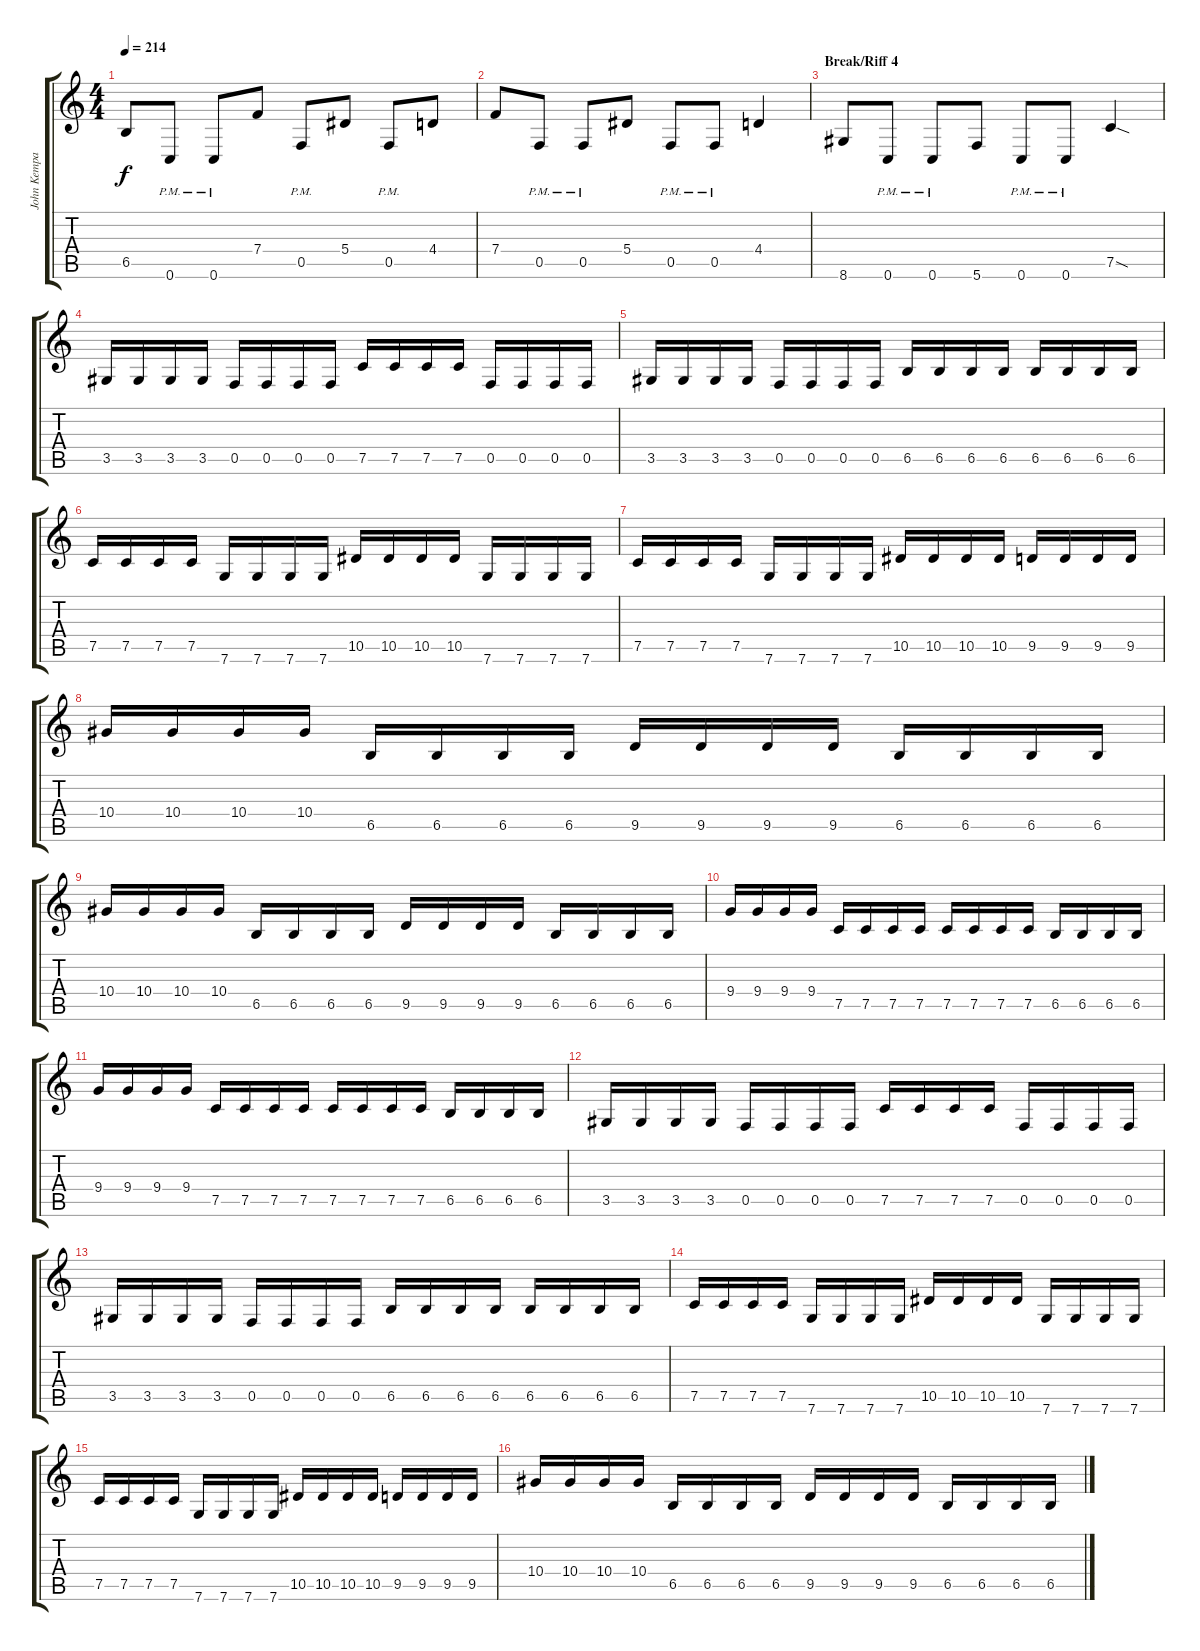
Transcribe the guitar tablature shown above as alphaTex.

\track ("John Kempainen (Guitar)" "John Kempa") {instrument distortionguitar}
\staff {score tabs}
\tuning (C4 G3 Eb3 Bb2 F2 C2) {hide}
\ts (4 4)
\tempo 214
\clef g2
\ks c
6.5.8{dy f} 0.6{pm}.8 0.6{pm}.8 7.4.8 0.5{pm}.8 5.4.8 0.5{pm}.8 4.4.8 |
7.4.8 0.5{pm}.8 0.5{pm}.8 5.4.8 0.5{pm}.8 0.5{pm}.8 4.4.4 |
\section ("" "Break/Riff 4")
8.6.8 0.6{pm}.8 0.6{pm}.8 5.6.8 0.6{pm}.8 0.6{pm}.8 7.5{sod}.4 |
3.5.16 3.5.16 3.5.16 3.5.16 0.5.16 0.5.16 0.5.16 0.5.16 7.5.16 7.5.16 7.5.16 7.5.16 0.5.16 0.5.16 0.5.16 0.5.16 |
3.5.16 3.5.16 3.5.16 3.5.16 0.5.16 0.5.16 0.5.16 0.5.16 6.5.16 6.5.16 6.5.16 6.5.16 6.5.16 6.5.16 6.5.16 6.5.16 |
7.5.16 7.5.16 7.5.16 7.5.16 7.6.16 7.6.16 7.6.16 7.6.16 10.5.16 10.5.16 10.5.16 10.5.16 7.6.16 7.6.16 7.6.16 7.6.16 |
7.5.16 7.5.16 7.5.16 7.5.16 7.6.16 7.6.16 7.6.16 7.6.16 10.5.16 10.5.16 10.5.16 10.5.16 9.5.16 9.5.16 9.5.16 9.5.16 |
10.4.16 10.4.16 10.4.16 10.4.16 6.5.16 6.5.16 6.5.16 6.5.16 9.5.16 9.5.16 9.5.16 9.5.16 6.5.16 6.5.16 6.5.16 6.5.16 |
10.4.16 10.4.16 10.4.16 10.4.16 6.5.16 6.5.16 6.5.16 6.5.16 9.5.16 9.5.16 9.5.16 9.5.16 6.5.16 6.5.16 6.5.16 6.5.16 |
9.4.16 9.4.16 9.4.16 9.4.16 7.5.16 7.5.16 7.5.16 7.5.16 7.5.16 7.5.16 7.5.16 7.5.16 6.5.16 6.5.16 6.5.16 6.5.16 |
9.4.16 9.4.16 9.4.16 9.4.16 7.5.16 7.5.16 7.5.16 7.5.16 7.5.16 7.5.16 7.5.16 7.5.16 6.5.16 6.5.16 6.5.16 6.5.16 |
3.5.16 3.5.16 3.5.16 3.5.16 0.5.16 0.5.16 0.5.16 0.5.16 7.5.16 7.5.16 7.5.16 7.5.16 0.5.16 0.5.16 0.5.16 0.5.16 |
3.5.16 3.5.16 3.5.16 3.5.16 0.5.16 0.5.16 0.5.16 0.5.16 6.5.16 6.5.16 6.5.16 6.5.16 6.5.16 6.5.16 6.5.16 6.5.16 |
7.5.16 7.5.16 7.5.16 7.5.16 7.6.16 7.6.16 7.6.16 7.6.16 10.5.16 10.5.16 10.5.16 10.5.16 7.6.16 7.6.16 7.6.16 7.6.16 |
7.5.16 7.5.16 7.5.16 7.5.16 7.6.16 7.6.16 7.6.16 7.6.16 10.5.16 10.5.16 10.5.16 10.5.16 9.5.16 9.5.16 9.5.16 9.5.16 |
10.4.16 10.4.16 10.4.16 10.4.16 6.5.16 6.5.16 6.5.16 6.5.16 9.5.16 9.5.16 9.5.16 9.5.16 6.5.16 6.5.16 6.5.16 6.5.16
